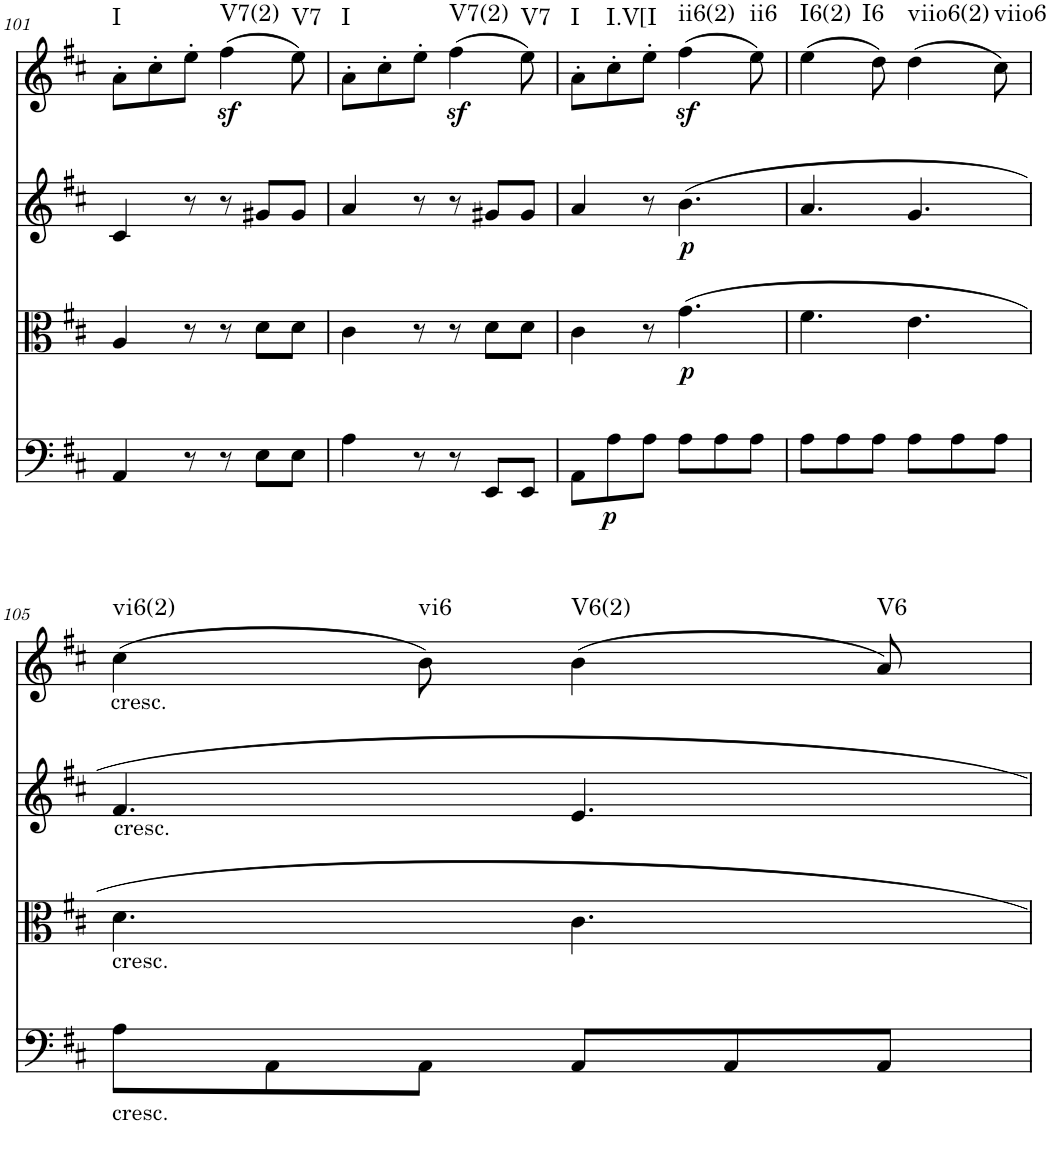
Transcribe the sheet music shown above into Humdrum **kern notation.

**kern	**dynam	**kern	**dynam	**kern	**dynam	**kern	**dynam	**harte
*part4	*part4	*part3	*part3	*part2	*part2	*part1	*part1	*part1
*staff4	*staff4	*staff3	*staff3	*staff2	*staff2	*staff1	*staff1	*
*I"Violoncello	*	*I"Viola	*	*I"Violin II	*	*I"Violin I	*	*
*I'Vc	*	*I'Vla	*	*I'Vln	*	*I'Vln	*	*
!!LO:PB:g=z
*clefF4	*	*clefC3	*	*clefG2	*	*clefG2	*	*
*k[f#c#]	*	*k[f#c#]	*	*k[f#c#]	*	*k[f#c#]	*	*
*M6/8	*	*M6/8	*	*M6/8	*	*M6/8	*	*
=101	=101	=101	=101	=101	=101	=101	=101	=101
!	!	!	!	!	!	!	!	!LO:H:kt=I
4AA/	.	4A/	.	4c#/	.	8a'\L	.	N
.	.	.	.	.	.	8cc#'\	.	.
8r	.	8r	.	8r	.	8ee'\J	.	.
!	!	!	!	!	!	!	!LO:DY:b	!LO:H:kt=V7(2)
8r	.	8r	.	8r	.	(4ff#\	sf	N
8E\L	.	8d\L	.	8g#X/L	.	.	.	.
!	!	!	!	!	!	!	!	!LO:H:kt=V7
8E\J	.	8d\J	.	8g#/J	.	8ee\)	.	N
=102	=102	=102	=102	=102	=102	=102	=102	=102
!	!	!	!	!	!	!	!	!LO:H:kt=I
4A\	.	4c#\	.	4a/	.	8a'\L	.	N
.	.	.	.	.	.	8cc#'\	.	.
8r	.	8r	.	8r	.	8ee'\J	.	.
!	!	!	!	!	!	!	!LO:DY:b	!LO:H:kt=V7(2)
8r	.	8r	.	8r	.	(4ff#\	sf	N
8EE/L	.	8d\L	.	8g#X/L	.	.	.	.
!	!	!	!	!	!	!	!	!LO:H:kt=V7
8EE/J	.	8d\J	.	8g#/J	.	8ee\)	.	N
=103	=103	=103	=103	=103	=103	=103	=103	=103
!	!	!	!	!	!	!	!	!LO:H:kt=I
8AA\L	.	4c#\	.	4a/	.	8a'\L	.	N
!	!LO:DY:b	!	!	!	!	!	!	!LO:H:kt=I.V[I
8A\	p	.	.	.	.	8cc#'\	.	N
8A\J	.	8r	.	8r	.	8ee'\J	.	.
!	!	!	!LO:DY:b	!	!LO:DY:b	!	!LO:DY:b	!LO:H:kt=ii6(2)
8A\L	.	4.g\	p	4.b\	p	(4ff#\	sf	N
8A\	.	.	.	.	.	.	.	.
!	!	!	!	!	!	!	!	!LO:H:kt=ii6
8A\J	.	.	.	.	.	8ee\)	.	N
=104	=104	=104	=104	=104	=104	=104	=104	=104
!	!	!	!	!	!	!	!	!LO:H:kt=I6(2)
8A\L	.	4.f#\	.	4.a/	.	(4ee\	.	N
8A\	.	.	.	.	.	.	.	.
!	!	!	!	!	!	!	!	!LO:H:kt=I6
8A\J	.	.	.	.	.	8dd\)	.	N
!	!	!	!	!	!	!	!	!LO:H:kt=viio6(2)
8A\L	.	4.e\	.	4.g/	.	(4dd\	.	N
8A\	.	.	.	.	.	.	.	.
!	!	!	!	!	!	!	!	!LO:H:kt=viio6
8A\J	.	.	.	.	.	8cc#\)	.	N
!!LO:LB:g=z
=105	=105	=105	=105	=105	=105	=105	=105	=105
!	!	!	!	!	!	!LO:TX:b:t=cresc.	!	!
!	!	!	!	!LO:TX:b:t=cresc.	!	!	!	!
!	!	!LO:TX:b:t=cresc.	!	!	!	!	!	!
!LO:TX:b:t=cresc.	!	!	!	!	!	!	!	!LO:H:kt=vi6(2)
8A\L	.	4.d\	.	4.f#/	.	(4cc#\	.	N
8AA\	.	.	.	.	.	.	.	.
!	!	!	!	!	!	!	!	!LO:H:kt=vi6
8AA\J	.	.	.	.	.	8b\)	.	N
!	!	!	!	!	!	!	!	!LO:H:kt=V6(2)
8AA/L	.	4.c#\	.	4.e/	.	(4b\	.	N
8AA/	.	.	.	.	.	.	.	.
!	!	!	!	!	!	!	!	!LO:H:kt=V6
8AA/J	.	.	.	.	.	8a/)	.	N
=	=	=	=	=	=	=	=	=
*-	*-	*-	*-	*-	*-	*-	*-	*-
